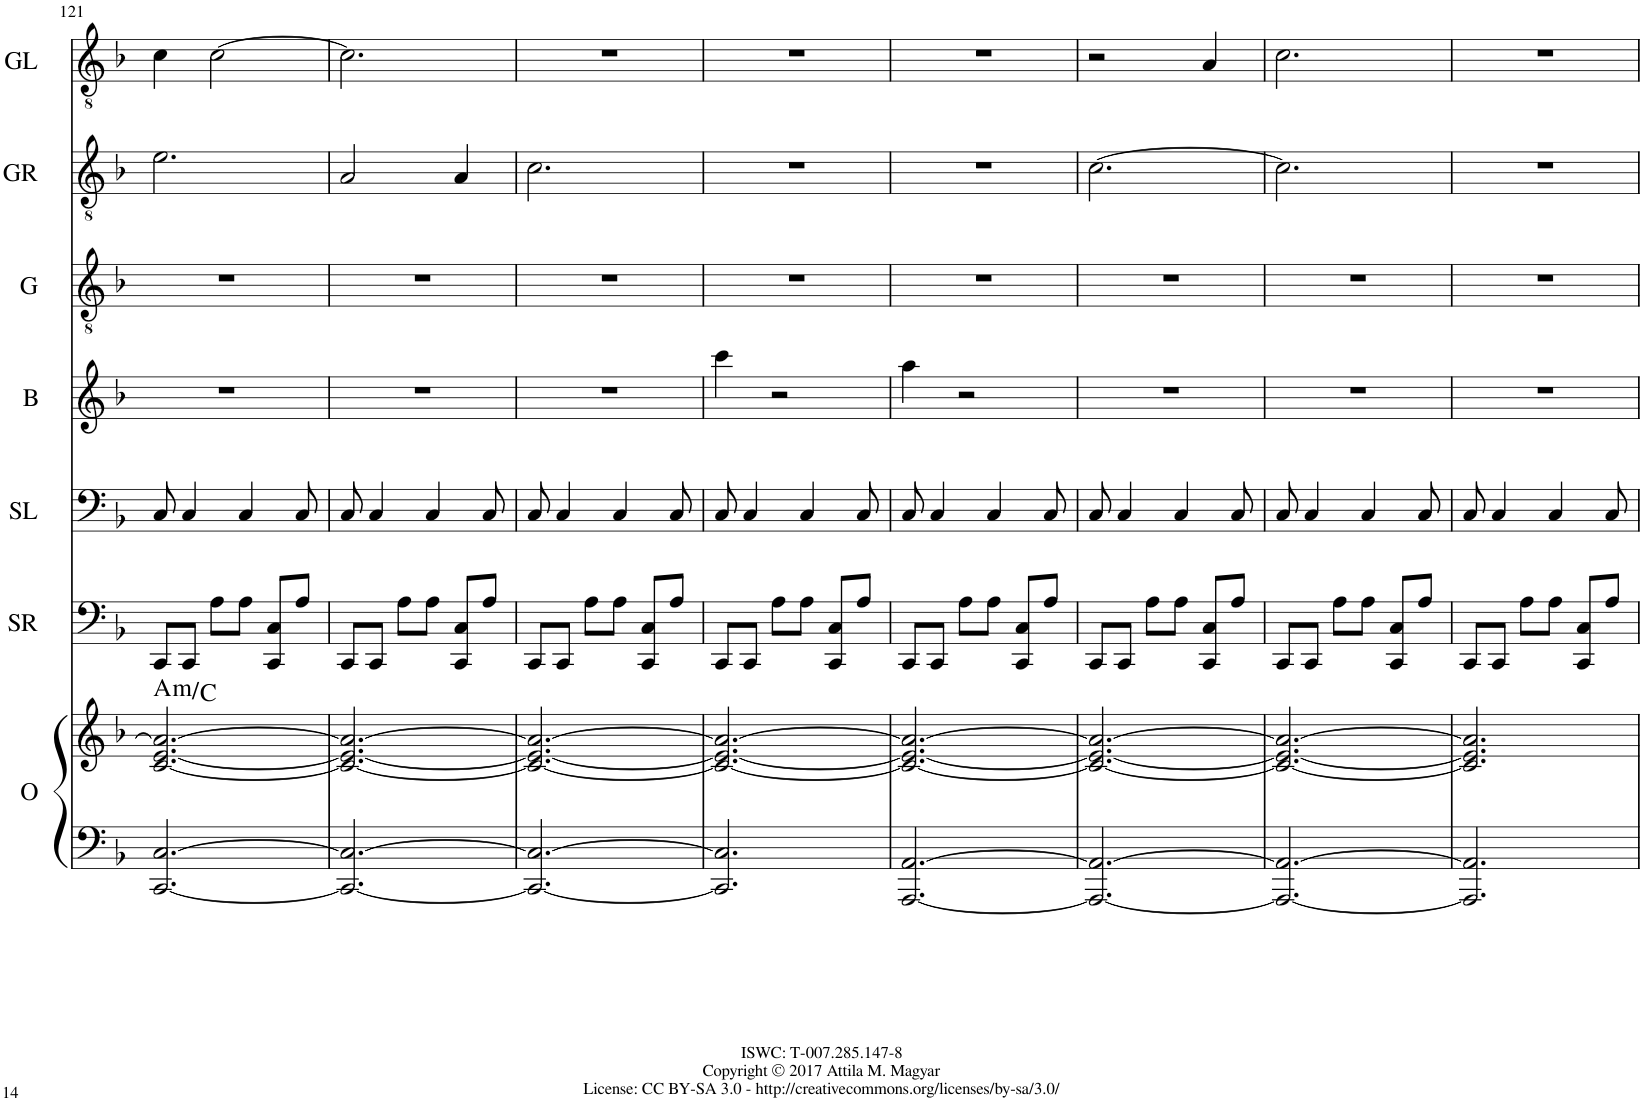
**kern	**kern	**harte	**kern	**kern	**kern	**kern	**kern	**kern
*part7	*part7	*part7	*part6	*part5	*part4	*part3	*part2	*part1
*staff8	*staff7	*	*staff6	*staff5	*staff4	*staff3	*staff2	*staff1
*I"Organ	*	*	*I"SynthR	*I"SynthL	*I"Bell	*I"Gtr	*I"GtrR	*I"GtrL
*I'O	*	*	*I'SR	*I'SL	*I'B	*I'G	*I'GR	*I'GL
!!LO:PB:g=z
*clefF4	*clefG2	*	*clefF4	*clefF4	*clefG2	*clefGv2	*clefGv2	*clefGv2
*k[b-]	*k[b-]	*	*k[b-]	*k[b-]	*k[b-]	*k[b-]	*k[b-]	*k[b-]
=121	=121	=121	=121	=121	=121	=121	=121	=121
!	!	!LO:H:kt=m	!	!	!	!	!	!
[2.CC/ [2.C/	[2.c/ [2.e/ 2.a/_	A:min/b3	8CC/L	8C/	1r	1r	2.e\	4c\
.	.	.	8CC/J	4C/	.	.	.	.
.	.	.	8A\L	.	.	.	.	[2c\
.	.	.	8A\J	4C/	.	.	.	.
.	.	.	8CC/ 8C/L	.	.	.	.	.
.	.	.	8A/J	8C/	.	.	.	.
4ryy	4ryy	.	4ryy	4ryy	.	.	4ryy	4ryy
=122	=122	=122	=122	=122	=122	=122	=122	=122
2.CC/_ 2.C/_	2.c/_ 2.e/_ 2.a/_	.	8CC/L	8C/	1r	1r	2A/	2.c\]
.	.	.	8CC/J	4C/	.	.	.	.
.	.	.	8A\L	.	.	.	.	.
.	.	.	8A\J	4C/	.	.	.	.
.	.	.	8CC/ 8C/L	.	.	.	4A/	.
.	.	.	8A/J	8C/	.	.	.	.
4ryy	4ryy	.	4ryy	4ryy	.	.	4ryy	4ryy
=123	=123	=123	=123	=123	=123	=123	=123	=123
2.CC/_ 2.C/_	2.c/_ 2.e/_ 2.a/_	.	8CC/L	8C/	1r	1r	2.c\	1r
.	.	.	8CC/J	4C/	.	.	.	.
.	.	.	8A\L	.	.	.	.	.
.	.	.	8A\J	4C/	.	.	.	.
.	.	.	8CC/ 8C/L	.	.	.	.	.
.	.	.	8A/J	8C/	.	.	.	.
4ryy	4ryy	.	4ryy	4ryy	.	.	4ryy	.
=124	=124	=124	=124	=124	=124	=124	=124	=124
2.CC/] 2.C/]	2.c/_ 2.e/_ 2.a/_	.	8CC/L	8C/	4ccc\	1r	1r	1r
.	.	.	8CC/J	4C/	.	.	.	.
.	.	.	8A\L	.	2r	.	.	.
.	.	.	8A\J	4C/	.	.	.	.
.	.	.	8CC/ 8C/L	.	.	.	.	.
.	.	.	8A/J	8C/	.	.	.	.
4ryy	4ryy	.	4ryy	4ryy	4ryy	.	.	.
=125	=125	=125	=125	=125	=125	=125	=125	=125
[2.AAA/ [2.AA/	2.c/_ 2.e/_ 2.a/_	.	8CC/L	8C/	4aa\	1r	1r	1r
.	.	.	8CC/J	4C/	.	.	.	.
.	.	.	8A\L	.	2r	.	.	.
.	.	.	8A\J	4C/	.	.	.	.
.	.	.	8CC/ 8C/L	.	.	.	.	.
.	.	.	8A/J	8C/	.	.	.	.
4ryy	4ryy	.	4ryy	4ryy	4ryy	.	.	.
=126	=126	=126	=126	=126	=126	=126	=126	=126
2.AAA/_ 2.AA/_	2.c/_ 2.e/_ 2.a/_	.	8CC/L	8C/	1r	1r	[2.c\	2r
.	.	.	8CC/J	4C/	.	.	.	.
.	.	.	8A\L	.	.	.	.	.
.	.	.	8A\J	4C/	.	.	.	.
.	.	.	8CC/ 8C/L	.	.	.	.	4A/
.	.	.	8A/J	8C/	.	.	.	.
4ryy	4ryy	.	4ryy	4ryy	.	.	4ryy	4ryy
=127	=127	=127	=127	=127	=127	=127	=127	=127
2.AAA/_ 2.AA/_	2.c/_ 2.e/_ 2.a/_	.	8CC/L	8C/	1r	1r	2.c\]	2.c\
.	.	.	8CC/J	4C/	.	.	.	.
.	.	.	8A\L	.	.	.	.	.
.	.	.	8A\J	4C/	.	.	.	.
.	.	.	8CC/ 8C/L	.	.	.	.	.
.	.	.	8A/J	8C/	.	.	.	.
4ryy	4ryy	.	4ryy	4ryy	.	.	4ryy	4ryy
=128	=128	=128	=128	=128	=128	=128	=128	=128
2.AAA/] 2.AA/]	2.c/] 2.e/] 2.a/]	.	8CC/L	8C/	1r	1r	1r	1r
.	.	.	8CC/J	4C/	.	.	.	.
.	.	.	8A\L	.	.	.	.	.
.	.	.	8A\J	4C/	.	.	.	.
.	.	.	8CC/ 8C/L	.	.	.	.	.
.	.	.	8A/J	8C/	.	.	.	.
4ryy	4ryy	.	4ryy	4ryy	.	.	.	.
=	=	=	=	=	=	=	=	=
*-	*-	*-	*-	*-	*-	*-	*-	*-
